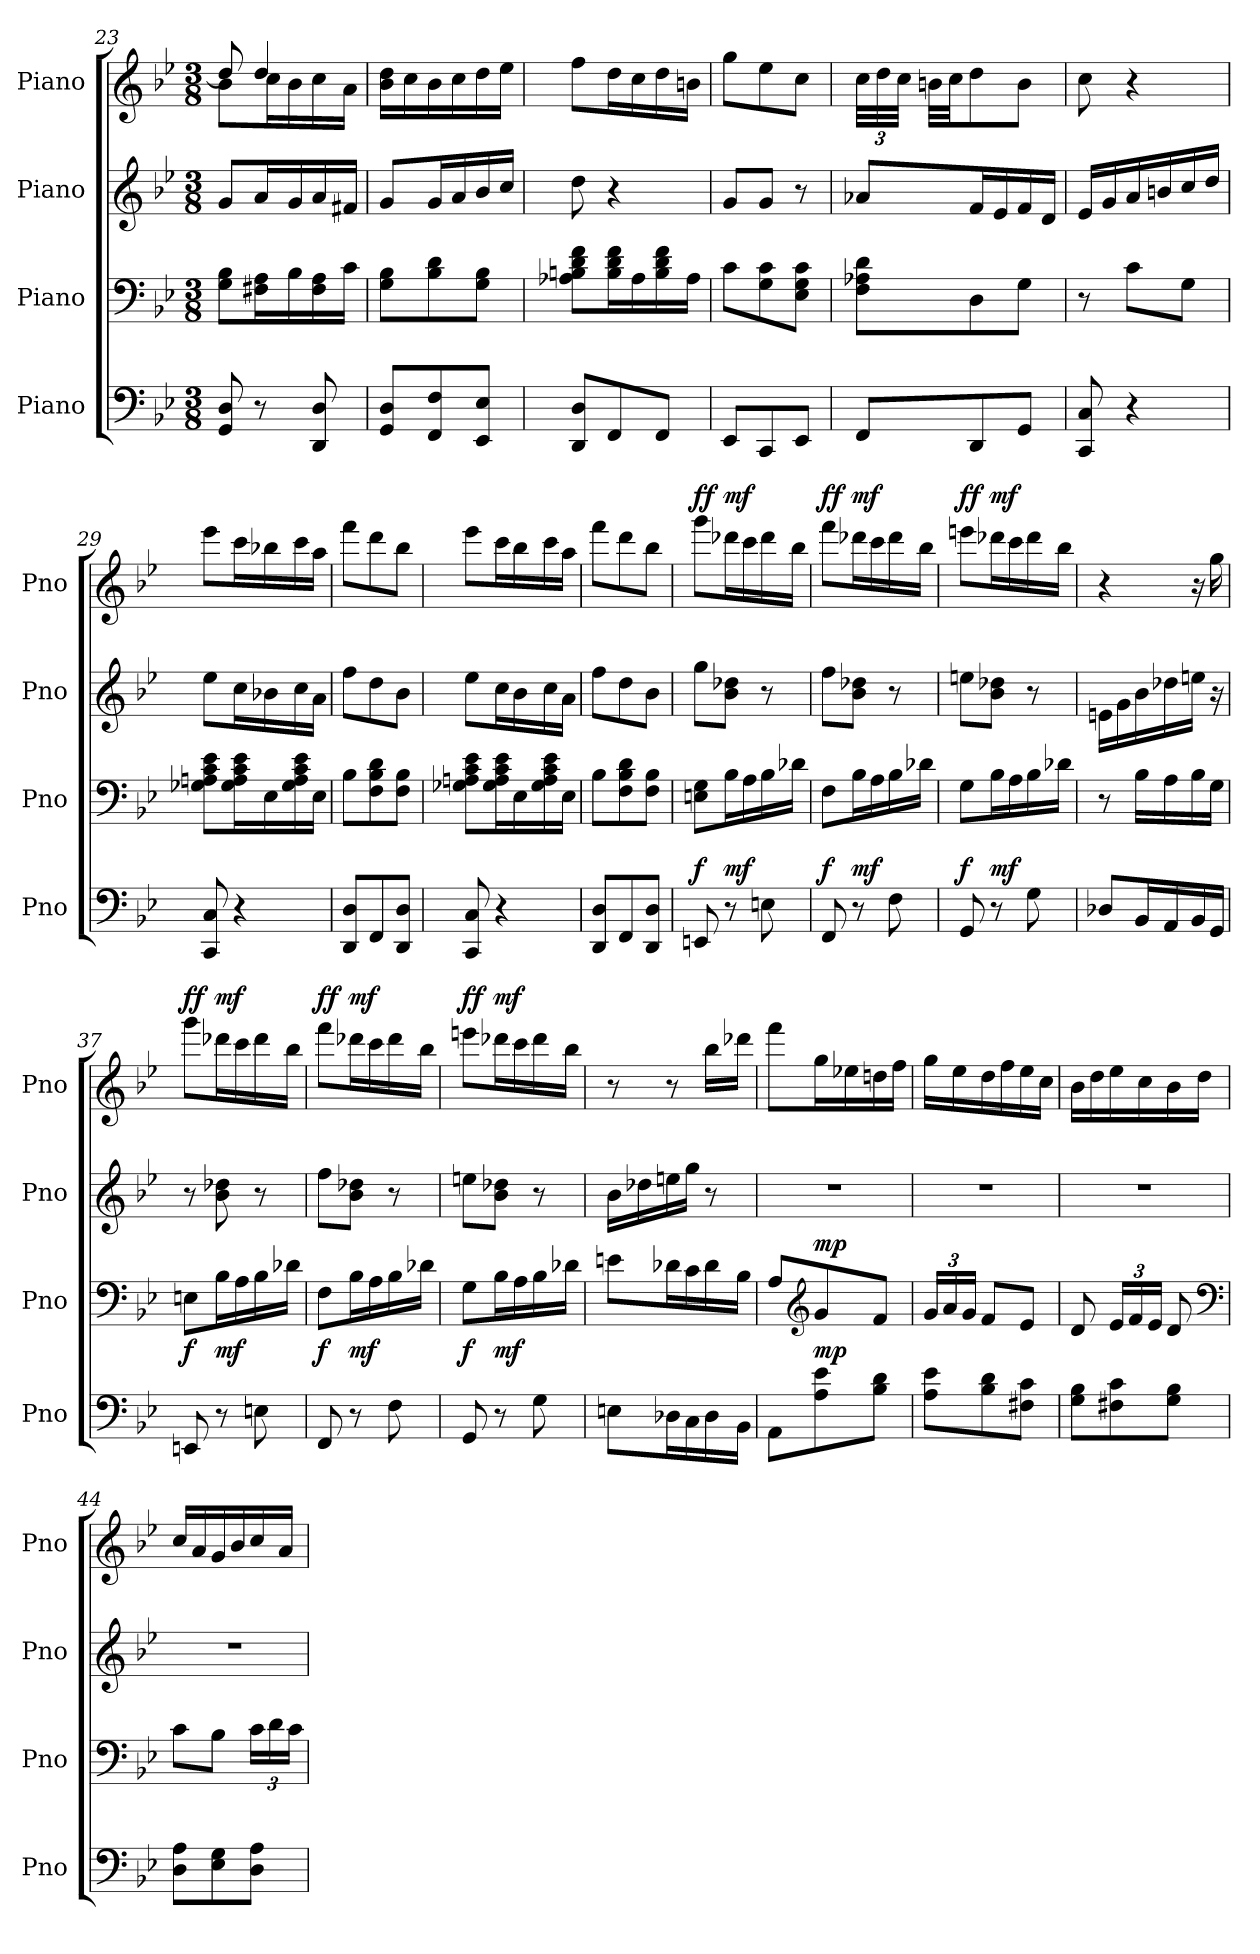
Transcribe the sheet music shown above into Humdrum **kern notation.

**kern	**dynam	**kern	**dynam	**kern	**kern	**dynam
*part4	*part4	*part3	*part3	*part2	*part1	*part1
*staff4	*staff4	*staff3	*staff3	*staff2	*staff1	*staff1
*I"Piano	*	*I"Piano	*	*I"Piano	*I"Piano	*
*I'Pno	*	*I'Pno	*	*I'Pno	*I'Pno	*
*clefF4	*	*clefF4	*	*clefG2	*clefG2	*
*k[b-e-]	*	*k[b-e-]	*	*k[b-e-]	*k[b-e-]	*
*B-:	*	*B-:	*	*B-:	*B-:	*
*M3/8	*	*M3/8	*	*M3/8	*M3/8	*
=23	=23	=23	=23	=23	=23	=23
*	*	*	*	*	*^	*
8GG/ 8D/	.	8G\ 8B-\L	.	8g/L	8dd/]	8b-\L	.
8r	.	16F#X\ 16A\L	.	16a/L	4dd/	16cc\L	.
.	.	16B-\	.	16g/	.	16b-\	.
8DD/ 8D/	.	16F#\ 16A\	.	16a/	.	16cc\	.
.	.	16c\JJ	.	16f#X/JJ	.	16a\JJ	.
*	*	*	*	*	*v	*v	*
=24	=24	=24	=24	=24	=24	=24
8GG/ 8D/L	.	8G\ 8B-\L	.	8g/L	16b-\ 16dd\LL	.
.	.	.	.	.	16cc\	.
8FF/ 8F/	.	8B-\ 8d\	.	16g/L	16b-\	.
.	.	.	.	16a/	16cc\	.
8EE-/ 8E-/J	.	8G\ 8B-\J	.	16b-/	16dd\	.
.	.	.	.	16cc/JJ	16ee-\JJ	.
=25	=25	=25	=25	=25	=25	=25
8DD/ 8D/L	.	8A-X\ 8Bn\ 8d\ 8f\L	.	8dd\	8ff\L	.
8FF/	.	16B\ 16d\ 16f\L	.	4r	16dd\L	.
.	.	16A-\	.	.	16cc\	.
8FF/J	.	16B\ 16d\ 16f\	.	.	16dd\	.
.	.	16A-\JJ	.	.	16bn\JJ	.
=26	=26	=26	=26	=26	=26	=26
8EE-/L	.	8c\L	.	8g/L	8gg\L	.
8CC/	.	8G\ 8c\	.	8g/J	8ee-\	.
8EE-/J	.	8E-\ 8G\ 8c\J	.	8r	8cc\J	.
=27	=27	=27	=27	=27	=27	=27
*	*	*	*	*	*Xbrackettup	*
8FF/L	.	8F\ 8A-X\ 8d\L	.	8a-X/L	48cc\LLL	.
.	.	.	.	.	48dd\	.
.	.	.	.	.	48cc\JJJ	.
.	.	.	.	.	32bn\LLL	.
.	.	.	.	.	32cc\JJ	.
8DD/	.	8D\	.	16f/L	8dd\	.
.	.	.	.	16e-/	.	.
8GG/J	.	8G\J	.	16f/	8b\J	.
.	.	.	.	16d/JJ	.	.
!!LO:LB:g=z
=28	=28	=28	=28	=28	=28	=28
8CC/ 8C/	.	8r	.	16e-/LL	8cc\	.
.	.	.	.	16g/	.	.
4r	.	8c\L	.	16a/	4r	.
.	.	.	.	16bn/	.	.
.	.	8G\J	.	16cc/	.	.
.	.	.	.	16dd/JJ	.	.
=29	=29	=29	=29	=29	=29	=29
8CC/ 8C/	.	8G-X\ 8An\ 8c\ 8e-\L	.	8ee-\L	8eee-\L	.
4r	.	16G-\ 16A\ 16c\ 16e-\L	.	16cc\L	16ccc\L	.
.	.	16E-\	.	16b-X\	16bb-X\	.
.	.	16G-\ 16A\ 16c\ 16e-\	.	16cc\	16ccc\	.
.	.	16E-\JJ	.	16a\JJ	16aa\JJ	.
=30	=30	=30	=30	=30	=30	=30
8DD/ 8D/L	.	8B-\L	.	8ff\L	8fff\L	.
8FF/	.	8F\ 8B-\ 8d\	.	8dd\	8ddd\	.
8DD/ 8D/J	.	8F\ 8B-\J	.	8b-\J	8bb-\J	.
=31	=31	=31	=31	=31	=31	=31
8CC/ 8C/	.	8G-X\ 8An\ 8c\ 8e-\L	.	8ee-\L	8eee-\L	.
4r	.	16G-\ 16A\ 16c\ 16e-\L	.	16cc\L	16ccc\L	.
.	.	16E-\	.	16b-\	16bb-\	.
.	.	16G-\ 16A\ 16c\ 16e-\	.	16cc\	16ccc\	.
.	.	16E-\JJ	.	16a\JJ	16aa\JJ	.
=32	=32	=32	=32	=32	=32	=32
8DD/ 8D/L	.	8B-\L	.	8ff\L	8fff\L	.
8FF/	.	8F\ 8B-\ 8d\	.	8dd\	8ddd\	.
8DD/ 8D/J	.	8F\ 8B-\J	.	8b-\J	8bb-\J	.
=33	=33	=33	=33	=33	=33	=33
!	!LO:DY:a	!	!	!	!	!LO:DY:a
8EEn/	f	8En\ 8G\L	.	8gg\L	8ggg\L	ff
!	!LO:DY:a	!	!	!	!	!LO:DY:a
8r	mf	16B-\L	.	8b-\ 8dd-X\J	16ddd-X\L	mf
.	.	16A\	.	.	16ccc\	.
8En\	.	16B-\	.	8r	16ddd-\	.
.	.	16d-X\JJ	.	.	16bb-\JJ	.
=34	=34	=34	=34	=34	=34	=34
!	!LO:DY:a	!	!	!	!	!LO:DY:a
8FF/	f	8F\L	.	8ff\L	8fff\L	ff
!	!LO:DY:a	!	!	!	!	!LO:DY:a
8r	mf	16B-\L	.	8b-\ 8dd-X\J	16ddd-X\L	mf
.	.	16A\	.	.	16ccc\	.
8F\	.	16B-\	.	8r	16ddd-\	.
.	.	16d-X\JJ	.	.	16bb-\JJ	.
!!LO:LB:g=z
=35	=35	=35	=35	=35	=35	=35
!	!LO:DY:a	!	!	!	!	!LO:DY:a
8GG/	f	8G\L	.	8een\L	8eeen\L	ff
!	!LO:DY:a	!	!	!	!	!LO:DY:a
8r	mf	16B-\L	.	8b-\ 8dd-X\J	16ddd-X\L	mf
.	.	16A\	.	.	16ccc\	.
8G\	.	16B-\	.	8r	16ddd-\	.
.	.	16d-X\JJ	.	.	16bb-\JJ	.
=36	=36	=36	=36	=36	=36	=36
8D-X/L	.	8r	.	16en\LL	4r	.
.	.	.	.	16g\	.	.
16BB-/L	.	16B-\LL	.	16b-\	.	.
16AA/	.	16A\	.	16dd-X\	.	.
16BB-/	.	16B-\	.	16een\JJ	16r	.
16GG/JJ	.	16G\JJ	.	16r	16gg\	.
=37	=37	=37	=37	=37	=37	=37
!	!LO:DY:a	!	!	!	!	!LO:DY:a
8EEn/	f	8En\L	.	8r	8ggg\L	ff
!	!LO:DY:a	!	!	!	!	!LO:DY:a
8r	mf	16B-\L	.	8b-\ 8dd-X\	16ddd-X\L	mf
.	.	16A\	.	.	16ccc\	.
8En\	.	16B-\	.	8r	16ddd-\	.
.	.	16d-X\JJ	.	.	16bb-\JJ	.
=38	=38	=38	=38	=38	=38	=38
!	!LO:DY:a	!	!	!	!	!LO:DY:a
8FF/	f	8F\L	.	8ff\L	8fff\L	ff
!	!LO:DY:a	!	!	!	!	!LO:DY:a
8r	mf	16B-\L	.	8b-\ 8dd-X\J	16ddd-X\L	mf
.	.	16A\	.	.	16ccc\	.
8F\	.	16B-\	.	8r	16ddd-\	.
.	.	16d-X\JJ	.	.	16bb-\JJ	.
=39	=39	=39	=39	=39	=39	=39
!	!LO:DY:a	!	!	!	!	!LO:DY:a
8GG/	f	8G\L	.	8een\L	8eeen\L	ff
!	!LO:DY:a	!	!	!	!	!LO:DY:a
8r	mf	16B-\L	.	8b-\ 8dd-X\J	16ddd-X\L	mf
.	.	16A\	.	.	16ccc\	.
8G\	.	16B-\	.	8r	16ddd-\	.
.	.	16d-X\JJ	.	.	16bb-\JJ	.
=40	=40	=40	=40	=40	=40	=40
8En\L	.	8en\L	.	16b-\LL	8r	.
.	.	.	.	16dd-X\	.	.
16D-X\L	.	16d-X\L	.	16een\	8r	.
16C\	.	16c\	.	16gg\JJ	.	.
16D-\	.	16d-\	.	8r	16bb-\LL	.
16BB-\JJ	.	16B-\JJ	.	.	16ddd-X\JJ	.
!!LO:PB:g=z
=41	=41	=41	=41	=41	=41	=41
8AA\L	.	8A/L	.	4.r	8fff\L	.
*	*	*clefG2	*	*	*	*
!	!LO:DY:a	!	!LO:DY:a	!	!	!
8A\ 8e-\	mp	8g/	mp	.	16gg\L	.
.	.	.	.	.	16ee-X\	.
8B-\ 8d\J	.	8f/J	.	.	16ddn\	.
.	.	.	.	.	16ff\JJ	.
=42	=42	=42	=42	=42	=42	=42
*	*	*Xbrackettup	*	*	*	*
8A\ 8e-\L	.	24g/LL	.	4.r	16gg\LL	.
.	.	24a/	.	.	.	.
.	.	.	.	.	16ee-\	.
.	.	24g/JJ	.	.	.	.
8B-\ 8d\	.	8f/L	.	.	16dd\	.
.	.	.	.	.	16ff\	.
8F#X\ 8c\J	.	8e-/J	.	.	16ee-\	.
.	.	.	.	.	16cc\JJ	.
=43	=43	=43	=43	=43	=43	=43
8G\ 8B-\L	.	8d/	.	4.r	16b-\LL	.
.	.	.	.	.	16dd\	.
8F#X\ 8c\	.	24e-/LL	.	.	16ee-\	.
.	.	24f/	.	.	.	.
.	.	.	.	.	16cc\	.
.	.	24e-/JJ	.	.	.	.
8G\ 8B-\J	.	8d/	.	.	16b-\	.
.	.	.	.	.	16dd\JJ	.
*	*	*clefF4	*	*	*	*
=44	=44	=44	=44	=44	=44	=44
8D\ 8A\L	.	8c\L	.	4.r	16cc/LL	.
.	.	.	.	.	16a/	.
8E-\ 8G\	.	8B-\J	.	.	16g/	.
.	.	.	.	.	16b-/	.
8D\ 8A\J	.	24c\LL	.	.	16cc/	.
.	.	24d\	.	.	.	.
.	.	.	.	.	16a/JJ	.
.	.	24c\JJ	.	.	.	.
=	=	=	=	=	=	=
*-	*-	*-	*-	*-	*-	*-
